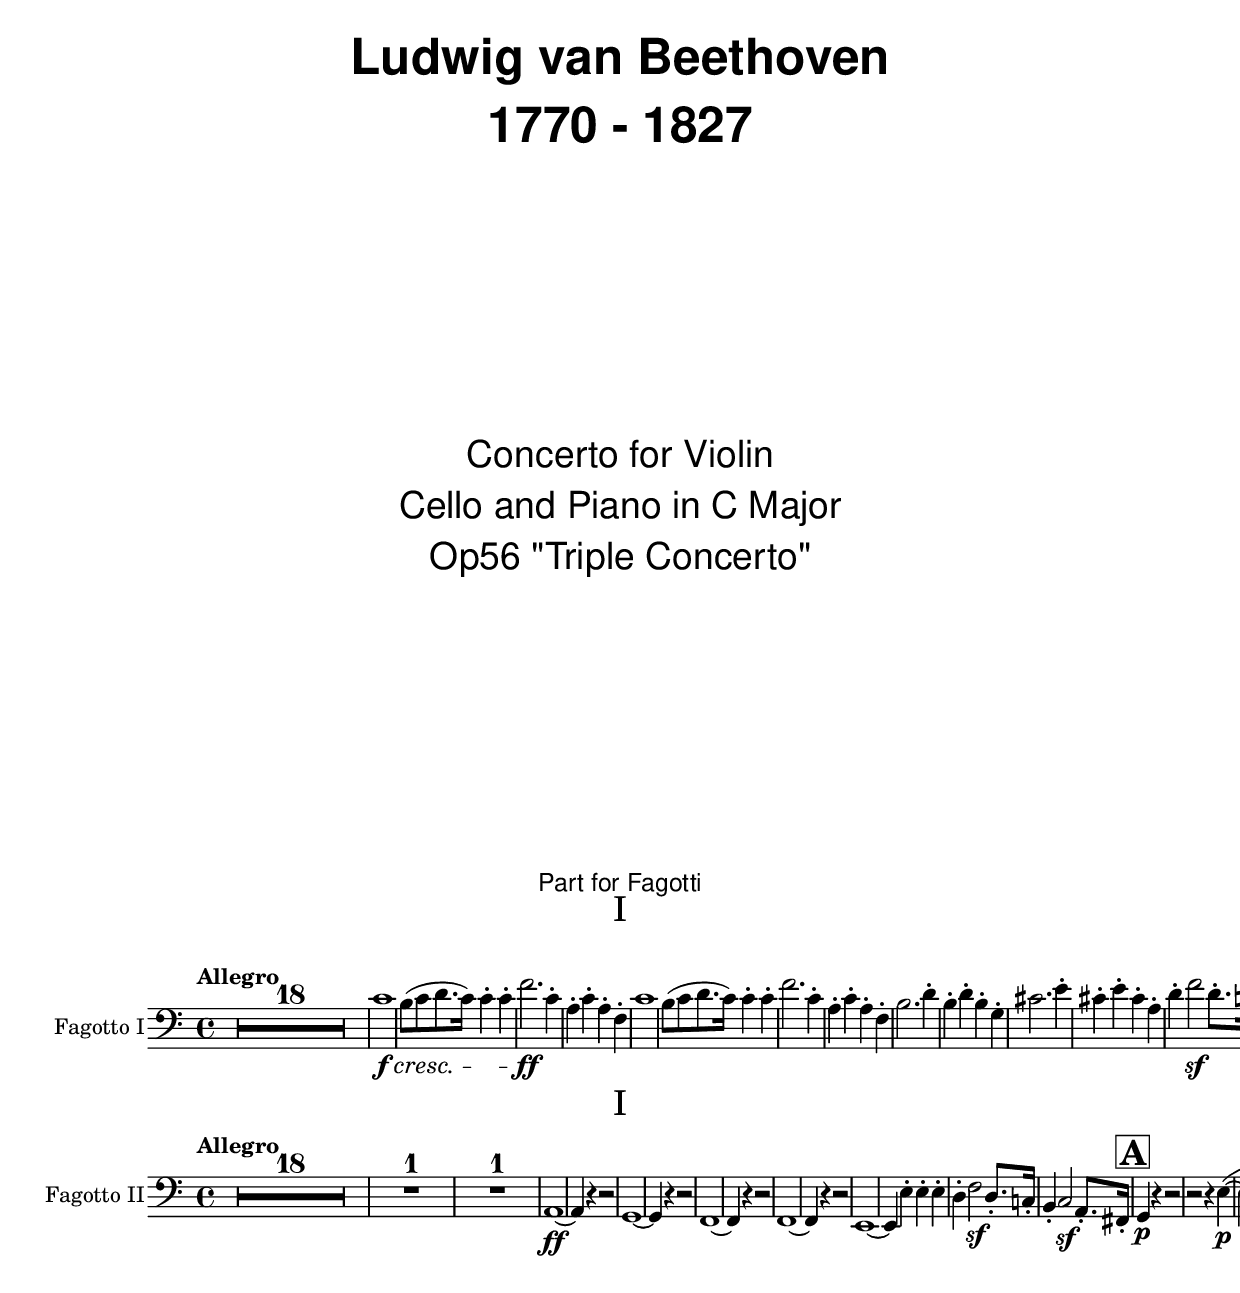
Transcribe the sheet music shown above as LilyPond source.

%###############################################################################
%#                                 H E A D E R                                 #
%###############################################################################
%
%  Composer           : Ludwig van Beethoven(1770 - 1827)
%  work               : Concerto for Violin Cello and Piano in C Major Op56
%                       "Triple Concerto"
%  Source             : Breitkopf und Härtel, n.d.[1862]. Plate B.70.
%  Type of score      : Score for Fagotti
%  Typesetter         : Sébastien MANEN
%  date of initiation : Monday 04 May 2020, 21:05
%
%###############################################################################
%#                          I N C L U D E   F I L E S                          #
%###############################################################################
\include "./00-Common/TripleConcerto_Header.ily"
\include "./00-Common/TripleConcerto_PaperParts.ily"
%  work        : Concerto for Violin Cello and Piano in C Major Op56 "Triple
%                Concerto"
%  typesetter  : Sébastien MANEN
%  date        : Monday 04 May 2020, 21:05
%###############################################################################
%#                 T I M E   A N D   T E M P O   S E C T I O N                 #
%###############################################################################
timeMvtI = {
	\time 4/4
	\tempo "Allegro"
}
timeMvtII = {
	\time 3/8
	\tempo "Largo"
}
timeMvtIII = {
	\time 3/4
	\tempo "Rondo alla Polacca."
}

%  work        : Concerto for Violin Cello and Piano in C Major Op56 "Triple
%                Concerto"
%  typesetter  : Sébastien MANEN
%  date        : Monday 04 May 2020, 21:05
generalOptions = {
	\version "2.20.0"
	\set Score.alternativeNumberingStyle = #'numbers
	\set Score.doubleRepeatType = #":|.|:"
	\set Score.markFormatter = #format-mark-box-alphabet
	\override Score.RehearsalMark #'font-size = #4
	\compressFullBarRests
}
partOptions = {
	\override Score.BarNumber #'font-size = #0.1
	\set Score.quotedCueEventTypes = #'(note-event rest-event tie-event
		beam-event tuplet-span-event dynamic-event articulation-event
		dynamic-event slur-event text-script-event trill-span-event
		phrasing-slur-event beam-forbid-event tremolo-event crescendo-event 
		decrescendo-event )
	\set Voice.restNumberThreshold = #0
}
#(set-global-staff-size 19)
\layout {
	#(layout-set-staff-size 19)
	\override TupletBracket #'bracket-visibility = ##f
	\override Hairpin.to-barline = ##f
}
layoutCueVoice = \with {
	fontSize = #-3
	\override Stem.length-fraction = #0.9
	\override TupletBracket #'bracket-visibility = ##f
	%\override Font.font-size = #+5
}

%  work        : Concerto for Violin Cello and Piano in C Major Op56 "Triple
%                Concerto"
%  typesetter  : Sébastien MANEN
%  date        : Monday 04 May 2020, 21:05
%###############################################################################
%#                    V O I C E   N A M E   :   F L A U T O                    #
%###############################################################################
nameFloteMvtI = {
	\set Staff.instrumentName = "Flote"
	\set Staff.shortInstrumentName = "Fl"
	\set Staff.midiInstrument = #"flute"
}
nameFloteMvtIII = {
	\set Staff.instrumentName = "Flote"
	\set Staff.shortInstrumentName = "Fl"
	\set Staff.midiInstrument = #"flute"
}
%###############################################################################
%#                      V O I C E   N A M E   :   O B O I                      #
%###############################################################################
nameOboeIMvtI = {
	\set Staff.instrumentName = "Oboe I"
	\set Staff.shortInstrumentName = "Ob I"
	\set Staff.midiInstrument = #"oboe"
}
nameOboeIMvtIII = {
	\set Staff.instrumentName = "Oboe I"
	\set Staff.shortInstrumentName = "Ob I"
	\set Staff.midiInstrument = #"oboe"
}
nameOboeIIMvtI = {
	\set Staff.instrumentName = "Oboe II"
	\set Staff.shortInstrumentName = "Ob II"
	\set Staff.midiInstrument = #"oboe"
}
nameOboeIIMvtIII = {
	\set Staff.instrumentName = "Oboe II"
	\set Staff.shortInstrumentName = "Ob II"
	\set Staff.midiInstrument = #"oboe"
}
%###############################################################################
%#                V O I C E   N A M E   :   C L A R I N E T T I                #
%###############################################################################
nameClarinetIMvtI = {
	\set Staff.instrumentName = \markup {
		\center-column {
			\lower #1 "Clarinetto I" "in C"
		}
	}
	\set Staff.shortInstrumentName = \markup {
		\center-column {
			\lower #1 "Cl I" "in C"
		}
	}
	\set Staff.midiInstrument = #"clarinet"
}
nameClarinetIMvtII = {
	\set Staff.instrumentName = \markup {
		\center-column {
			\lower #1 "Clarinetto I" "in B"
		}
	}
	\set Staff.shortInstrumentName = \markup {
		\center-column {
			\lower #1 "Cl I" "in B"
		}
	}
	\set Staff.midiInstrument = #"clarinet"
}
nameClarinetIMvtIII = {
	\set Staff.instrumentName = \markup {
		\center-column {
			\lower #1 "Clarinetto I" "in C"
		}
	}
	\set Staff.shortInstrumentName = \markup {
		\center-column {
			\lower #1 "Cl I" "in C"
		}
	}
	\set Staff.midiInstrument = #"clarinet"
}
nameClarinetIIMvtI = {
	\set Staff.instrumentName = \markup {
		\center-column {
			\lower #1 "Clarinetto II" "in C"
		}
	}
	\set Staff.shortInstrumentName = \markup {
		\center-column {
			\lower #1 "Cl II" "in C"
		}
	}
	\set Staff.midiInstrument = #"clarinet"
}
nameClarinetIIMvtII = {
	\set Staff.instrumentName = \markup {
		\center-column {
			\lower #1 "Clarinetto II" "in B"
		}
	}
	\set Staff.shortInstrumentName = \markup {
		\center-column {
			\lower #1 "Cl II" "in B"
		}
	}
	\set Staff.midiInstrument = #"clarinet"
}
nameClarinetIIMvtIII = {
	\set Staff.instrumentName = \markup {
		\center-column {
			\lower #1 "Clarinetto II" "in C"
		}
	}
	\set Staff.shortInstrumentName = \markup {
		\center-column {
			\lower #1 "Cl II" "in C"
		}
	}
	\set Staff.midiInstrument = #"clarinet"
}
%###############################################################################
%#                   V O I C E   N A M E   :   F A G O T T I                   #
%###############################################################################
nameFagottoIMvtI = {
	\set Staff.instrumentName = "Fagotto I"
	\set Staff.shortInstrumentName = "Fag I"
	\set Staff.midiInstrument = #"bassoon"
}
nameFagottoIMvtII = {
	\set Staff.instrumentName = "Fagotto I"
	\set Staff.shortInstrumentName = "Fag I"
	\set Staff.midiInstrument = #"bassoon"
}
nameFagottoIMvtIII = {
	\set Staff.instrumentName = "Fagotto I"
	\set Staff.shortInstrumentName = "Fag I"
	\set Staff.midiInstrument = #"bassoon"
}
nameFagottoIIMvtI = {
	\set Staff.instrumentName = "Fagotto II"
	\set Staff.shortInstrumentName = "Fag II"
	\set Staff.midiInstrument = #"bassoon"
}
nameFagottoIIMvtII = {
	\set Staff.instrumentName = "Fagotto II"
	\set Staff.shortInstrumentName = "Fag II"
	\set Staff.midiInstrument = #"bassoon"
}
nameFagottoIIMvtIII = {
	\set Staff.instrumentName = "Fagotto II"
	\set Staff.shortInstrumentName = "Fag II"
	\set Staff.midiInstrument = #"bassoon"
}
%###############################################################################
%#                     V O I C E   N A M E   :   C O R N I                     #
%###############################################################################
nameCornoIMvtI = {
	\set Staff.instrumentName = \markup {
		\center-column {
			\lower #1 "Corno I" "in C"
		}
	}
	\set Staff.shortInstrumentName = \markup {
		\center-column {
			\lower #1 "Cor I" "in C"
		}
	}
	\set Staff.midiInstrument = #"french horn"
}
nameCornoIMvtII = {
	\set Staff.instrumentName = \markup {
		\center-column {
			\lower #1 "Corno I" "in E"
		}
	}
	\set Staff.shortInstrumentName = \markup {
		\center-column {
			\lower #1 "Cor I" "in E"
		}
	}
	\set Staff.midiInstrument = #"french horn"
}
nameCornoIMvtIII = {
	\set Staff.instrumentName = \markup {
		\center-column {
			\lower #1 "Corno I" "in C"
		}
	}
	\set Staff.shortInstrumentName = \markup {
		\center-column {
			\lower #1 "Cor I" "in C"
		}
	}
	\set Staff.midiInstrument = #"french horn"
}
nameCornoIIMvtI = {
	\set Staff.instrumentName = \markup {
		\center-column {
			\lower #1 "Corno II" "in C"
		}
	}
	\set Staff.shortInstrumentName = \markup {
		\center-column {
			\lower #1 "Cor II" "in C"
		}
	}
	\set Staff.midiInstrument = #"french horn"
}
nameCornoIIMvtII = {
	\set Staff.instrumentName = \markup {
		\center-column {
			\lower #1 "Corno II" "in E"
		}
	}
	\set Staff.shortInstrumentName = \markup {
		\center-column {
			\lower #1 "Cor II" "in E"
		}
	}
	\set Staff.midiInstrument = #"french horn"
}
nameCornoIIMvtIII = {
	\set Staff.instrumentName = \markup {
		\center-column {
			\lower #1 "Corno II" "in C"
		}
	}
	\set Staff.shortInstrumentName = \markup {
		\center-column {
			\lower #1 "Cor II" "in C"
		}
	}
	\set Staff.midiInstrument = #"french horn"
}
%###############################################################################
%#                    V O I C E   N A M E   :   T R O M B E                    #
%###############################################################################
nameTrombeIMvtI = {
	\set Staff.instrumentName = \markup {
		\center-column {
			\lower #1 "Trombe I" "in C"
		}
	}
	\set Staff.shortInstrumentName = \markup {
		\center-column {
			\lower #1 "Trb I" "in C"
		}
	}
	\set Staff.midiInstrument = #"trumpet"
}
nameTrombeIMvtIII = {
	\set Staff.instrumentName = \markup {
		\center-column {
			\lower #1 "Trombe I" "in C"
		}
	}
	\set Staff.shortInstrumentName = \markup {
		\center-column {
			\lower #1 "Trb I" "in C"
		}
	}
	\set Staff.midiInstrument = #"trumpet"
}
nameTrombeIIMvtI = {
	\set Staff.instrumentName = \markup {
		\center-column {
			\lower #1 "Trombe II" "in C"
		}
	}
	\set Staff.shortInstrumentName = \markup {
		\center-column {
			\lower #1 "Trb II" "in C"
		}
	}
	\set Staff.midiInstrument = #"trumpet"
}
nameTrombeIIMvtIII = {
	\set Staff.instrumentName = \markup {
		\center-column {
			\lower #1 "Trombe II" "in C"
		}
	}
	\set Staff.shortInstrumentName = \markup {
		\center-column {
			\lower #1 "Trb II" "in C"
		}
	}
	\set Staff.midiInstrument = #"trumpet"
}
%###############################################################################
%#                   V O I C E   N A M E   :   T I M P A N I                   #
%###############################################################################
nameTimpaniMvtI = {
	\set Staff.instrumentName = \markup {
		\center-column {
			\lower #1 "Timpani" "in C G"
		}
	}
	\set Staff.shortInstrumentName = "Timp."
	\set Staff.midiInstrument = #"timpani"
}
nameTimpaniMvtIII = {
	\set Staff.instrumentName = \markup {
		\center-column {
			\lower #1 "Timpani" "in C G"
		}
	}
	\set Staff.shortInstrumentName = "Timp."
	\set Staff.midiInstrument = #"timpani"
}
%###############################################################################
%#                   V O I C E   N A M E   :   S O L O V L N                   #
%###############################################################################
nameSoloViolinMvtI = {
	\set Staff.instrumentName = "Solo Violin"
	\set Staff.shortInstrumentName = \markup {
		\center-column {
			\lower #1 "Solo-" "Vln"
		}
	}
	\set Staff.midiInstrument = #"violin"
}
nameSoloViolinMvtII = {
	\set Staff.instrumentName = "Solo Violin"
	\set Staff.shortInstrumentName = \markup {
		\center-column {
			\lower #1 "Solo-" "Vln"
		}
	}
	\set Staff.midiInstrument = #"violin"
}
nameSoloViolinMvtIII = {
	\set Staff.instrumentName = "Solo Violin"
	\set Staff.shortInstrumentName = \markup {
		\center-column {
			\lower #1 "Solo-" "Vln"
		}
	}
	\set Staff.midiInstrument = #"violin"
}
%###############################################################################
%#                   V O I C E   N A M E   :   S O L O V L C                   #
%###############################################################################
nameSoloCelloMvtI = {
	\set Staff.instrumentName = \markup {
		\center-column {
			\lower #1 "Solo" "Violoncello"
		}
	}
	\set Staff.shortInstrumentName = \markup {
		\center-column {
			\lower #1 "Solo-" "Vlc"
		}
	}
	\set Staff.midiInstrument = #"cello"
}
nameSoloCelloMvtII = {
	\set Staff.instrumentName = \markup {
		\center-column {
			\lower #1 "Solo" "Violoncello"
		}
	}
	\set Staff.shortInstrumentName = \markup {
		\center-column {
			\lower #1 "Solo-" "Vlc"
		}
	}
	\set Staff.midiInstrument = #"cello"
}
nameSoloCelloMvtIII = {
	\set Staff.instrumentName = \markup {
		\center-column {
			\lower #1 "Solo" "Violoncello"
		}
	}
	\set Staff.shortInstrumentName = \markup {
		\center-column {
			\lower #1 "Solo-" "Vlc"
		}
	}
	\set Staff.midiInstrument = #"cello"
}
%###############################################################################
%#                     V O I C E   N A M E   :   P I A N O                     #
%###############################################################################
namePianoUpMvtI = {
	\set Staff.instrumentName = ""
	\set Staff.shortInstrumentName = ""
	\set Staff.midiInstrument = #"piano"
}
namePianoUpMvtII = {
	\set Staff.instrumentName = ""
	\set Staff.shortInstrumentName = ""
	\set Staff.midiInstrument = #"piano"
}
namePianoUpMvtIII = {
	\set Staff.instrumentName = ""
	\set Staff.shortInstrumentName = ""
	\set Staff.midiInstrument = #"piano"
}
namePianoDownMvtI = {
	\set Staff.instrumentName = ""
	\set Staff.shortInstrumentName = ""
	\set Staff.midiInstrument = #"piano"
}
namePianoDownMvtII = {
	\set Staff.instrumentName = ""
	\set Staff.shortInstrumentName = ""
	\set Staff.midiInstrument = #"piano"
}
namePianoDownMvtIII = {
	\set Staff.instrumentName = ""
	\set Staff.shortInstrumentName = ""
	\set Staff.midiInstrument = #"piano"
}
%###############################################################################
%#                   V O I C E   N A M E   :   V I O L I N I                   #
%###############################################################################
nameViolinIMvtI = {
	\set Staff.instrumentName = "Violino I"
	\set Staff.shortInstrumentName = "Vln I"
	\set Staff.midiInstrument = #"violin"
}
nameViolinIMvtII = {
	\set Staff.instrumentName = "Violino I"
	\set Staff.shortInstrumentName = "Vln I"
	\set Staff.midiInstrument = #"violin"
}
nameViolinIMvtIII = {
	\set Staff.instrumentName = "Violino I"
	\set Staff.shortInstrumentName = "Vln I"
	\set Staff.midiInstrument = #"violin"
}
%###############################################################################
%#                  V O I C E   N A M E   :   V I O L I N I I                  #
%###############################################################################
nameViolinIIMvtI = {
	\set Staff.instrumentName = "Violino II"
	\set Staff.shortInstrumentName = "Vln II"
	\set Staff.midiInstrument = #"violin"
}
nameViolinIIMvtII = {
	\set Staff.instrumentName = "Violino II"
	\set Staff.shortInstrumentName = "Vln II"
	\set Staff.midiInstrument = #"violin"
}
nameViolinIIMvtIII = {
	\set Staff.instrumentName = "Violino II"
	\set Staff.shortInstrumentName = "Vln II"
	\set Staff.midiInstrument = #"violin"
}
%###############################################################################
%#                  V O I C E   N A M E   :   B R A T S C H E                  #
%###############################################################################
nameViolaMvtI = {
	\set Staff.instrumentName = "Viola"
	\set Staff.shortInstrumentName = "Vla"
	\set Staff.midiInstrument = #"viola"
}
nameViolaMvtII = {
	\set Staff.instrumentName = "Viola"
	\set Staff.shortInstrumentName = "Vla"
	\set Staff.midiInstrument = #"viola"
}
nameViolaMvtIII = {
	\set Staff.instrumentName = "Viola"
	\set Staff.shortInstrumentName = "Vla"
	\set Staff.midiInstrument = #"viola"
}
%###############################################################################
%#                     V O I C E   N A M E   :   B A S S I                     #
%###############################################################################
nameVioloncellMvtI = {
	\set Staff.instrumentName = "Cello"
	\set Staff.shortInstrumentName = "Vcl"
	\set Staff.midiInstrument = #"cello"
}
nameVioloncellMvtII = {
	\set Staff.instrumentName = "Cello"
	\set Staff.shortInstrumentName = "Vcl"
	\set Staff.midiInstrument = #"cello"
}
nameVioloncellMvtIII = {
	\set Staff.instrumentName = "Cello"
	\set Staff.shortInstrumentName = "Vcl"
	\set Staff.midiInstrument = #"cello"
}
nameBassoMvtI = {
	\set Staff.instrumentName = "Basso"
	\set Staff.shortInstrumentName = "Kb"
	\set Staff.midiInstrument = #"contrabass"
}
nameBassoMvtII = {
	\set Staff.instrumentName = "Basso"
	\set Staff.shortInstrumentName = "Kb"
	\set Staff.midiInstrument = #"contrabass"
}
nameBassoMvtIII = {
	\set Staff.instrumentName = "Basso"
	\set Staff.shortInstrumentName = "Kb"
	\set Staff.midiInstrument = #"contrabass"
}

%  work        : Concerto for Violin Cello and Piano in C Major Op56 "Triple
%                Concerto"
%  typesetter  : Sébastien MANEN
%  date        : Monday 04 May 2020, 21:05
%###############################################################################
%#                      S H O R T C U T S   S E C T I O N                      #
%###############################################################################

piuallegro=^\markup {Più Allegro}
crescmarkup=^\markup {\italic cresc.}
semprep = \markup { \italic sempre \dynamic p}
semprepp = \markup { \italic sempre \dynamic pp}
pcresc = \markup { \dynamic p \italic cresc.}
dimmarkup=^\markup {\italic dim.}
fcresc = \markup { \dynamic f \italic cresc.}
dolce=^\markup {\italic {dolce}}
sempreppD = #(make-dynamic-script (markup #:normal-text #:italic "sempre" #:dynamic "pp"))
semprestaccato=^\markup {\italic {sempre staccato}}
cantabile=^\markup {\italic cantabile}
pdim = \markup { \dynamic p \italic dim.}
fmarcato = \markup { \dynamic f \italic marcato}
sharp =^\markup {\tiny \sharp} 
espressivo=^\markup {\italic {espressivo}}
plegato=^\markup {\dynamic p \italic {legato}}
piuf=^\markup {\italic {più} \dynamic f}
decresc=^\markup {\italic decresc.}
dimin=^\markup {\italic dimin.}
legato=^\markup {\italic legato}
flat=^\markup { \tiny \flat}
pdolce = \markup { \dynamic p \italic dolce}
sempreff = \markup {\italic sempre \dynamic ff }


crescText = #(define-music-function
	(cresctext)
	(markup?)
	#{
		\once \set crescendoText = \markup {\italic { #cresctext } }
		\once \set crescendoSpanner = #'text
	#}
)
dimText = #(define-music-function
	(cresctext)
	(markup?)
	#{
		\once \set decrescendoText = \markup {\italic { #cresctext } }
		\once \set decrescendoSpanner = #'text
	#}
)

%arco=^\markup {\italic arco}
%benmarc=^\markup {\italic {ben marc.}}
%benmarccresc = ^\markup {\italic {ben marc. cresc.}}
%crescmolto=^\markup {\italic {cresc. molto}}
%div=^\markup {div.}
%espress=^\markup {\italic {espress.}}
%espr=^\markup {\italic {espr.}}
%express=^\markup {\italic {express.}}
%ffsempre = \markup {\dynamic ff \italic sempre}
%flat=^\markup { \tiny \flat}
%gp = ^\markup {G.P.}
%intempo=^\markup {\italic {in tempo}}
%legg=^\markup {\italic legg.}
%marc = ^\markup {\italic marc.}
%marcecrescmolto=^\markup {\italic {marc. e cresc. molto}}
%moltocrescmark=^\markup {\italic {molto cresc.}}
%moltoleggieroedolce=^\markup { \italic {molto leggiero e dolce}}
%pizz=^\markup {\italic pizz.}
%pocorit=^\markup {\italic {poco rit.}}
%solo=^\markup {Solo}
%tutti=^\markup {Tutti}
%one=^\markup {\tiny \number 1}
%two=^\markup {\tiny \number 2}
%three=^\markup {\tiny \number 3}
%four=^\markup {\tiny \number 4}
%five=^\markup {\tiny \number 5}
%six=^\markup {\tiny \number 6}
%seven=^\markup {\tiny \number 7}
%eight=^\markup {\tiny \number 8}
%nine=^\markup {\tiny \number 9}
%ten=^\markup {\tiny \number 10}
%eleven=^\markup {\tiny \number 11}
%atempo=^\markup {\italic {a tempo}}


%esprM = ^\markup {\musicglyph #"scripts.espr"}
%pespr = ^\markup {\dynamic p \musicglyph #"scripts.espr"}
%ppespr = ^\markup {\dynamic pp \musicglyph #"scripts.espr"}


%fdim = \markup {\dynamic f \italic dim.}
%fespress = \markup {\dynamic f \italic espress.}
%moltop = ^\markup {\italic molto \dynamic p}
%pdolcesempre = \markup { \dynamic p \italic {dolce sempre}}
%pf = \markup { \concat { \dynamic p \dynamic f } }
%pocof = \markup { \italic poco \dynamic f}
%pocofmadolce = \markup { \italic poco \dynamic f \italic {ma dolce}}
%ppdim = \markup { \dynamic pp \italic dim.}
%psempre = \markup {\dynamic p \italic sempre }
%fbenmarc = \markup { \dynamic f \italic {ben marc.}}
%fespr = \markup { \dynamic f \italic espr.}
%ffmarc = \markup { \dynamic ff \italic {marc.}}
%fmarc = \markup { \dynamic f \italic marc.}
%fsemprepiu = \markup { \dynamic f \italic {sempre più}}
%mfcresc = \markup { \dynamic mf \italic cresc.}
%mfdim = \markup {\dynamic mf \italic dim.}
%pcresc = \markup { \dynamic p \italic cresc.}
%pcrescmolto = \markup { \dynamic p \italic {cresc. molto}}
%pdim = \markup { \dynamic p \italic dim.}
%pdolce = \markup { \dynamic p \italic dolce}
%piuf=^\markup {\italic {più} \dynamic f}
%piup=^\markup {\italic {più} \dynamic p}
%plegg = \markup { \dynamic p \italic legg.}
%pmamarc = \markup { \dynamic p \italic {ma marc.}}
%pmarc = \markup { \dynamic p \italic marc.}
%pmarccresc = \markup { \dynamic p \italic { marc. cresc.}}
%sempref = \markup { \italic sempre \dynamic f}
%ppdolce = \markup { \dynamic pp \italic dolce }
%unis=^\markup {unis.}
%ppsempre = \markup { \dynamic pp \italic {sempre}}

%crescD = #(make-dynamic-script (markup #:normal-text #:italic "cresc."))
%dimD = #(make-dynamic-script (markup #:normal-text #:italic "dim."))
%fbenmarcD = #(make-dynamic-script (markup #:dynamic "f" #:normal-text #:italic "ben marc."))
%fesprD = #(make-dynamic-script (markup #:dynamic "f" #:normal-text #:italic "espr."))
%ffmarcD = #(make-dynamic-script (markup #:dynamic "ff" #:normal-text #:italic "marc."))
%fmarcD = #(make-dynamic-script (markup #:dynamic "f" #:normal-text #:italic "marc."))
%fdimD = #(make-dynamic-script (markup #:dynamic "f" #:normal-text #:italic "dim."))
%fsemprepiuD = #(make-dynamic-script (markup #:dynamic "f" #:normal-text #:italic "sempre più"))
%mfcrescD = #(make-dynamic-script (markup #:dynamic "mf" #:normal-text #:italic "cresc."))
%mfdimD = #(make-dynamic-script (markup #:dynamic "mf" #:normal-text #:italic "dim."))
%pcrescD = #(make-dynamic-script (markup #:dynamic "p" #:normal-text #:italic "cresc."))
%pcrescmoltoD = #(make-dynamic-script (markup #:dynamic "p" #:normal-text #:italic "cresc. molto"))
%pdimD = #(make-dynamic-script (markup #:dynamic "p" #:normal-text #:italic "dim."))
%ppdimD = #(make-dynamic-script (markup #:dynamic "pp" #:normal-text #:italic "dim."))
%pdolceD = #(make-dynamic-script (markup #:dynamic "p" #:normal-text #:italic "dolce"))
%piufD = #(make-dynamic-script (markup #:normal-text #:italic "più" #:dynamic "f"))
%piupD = #(make-dynamic-script (markup #:normal-text #:italic "più" #:dynamic "p"))
%pleggD = #(make-dynamic-script (markup #:dynamic "p" #:normal-text #:italic "legg."))
%pmamarcD = #(make-dynamic-script (markup #:dynamic "p" #:normal-text #:italic "ma marc."))
%pmarcD = #(make-dynamic-script (markup #:dynamic "p" #:normal-text #:italic "marc."))
%semprefD = #(make-dynamic-script (markup #:normal-text #:italic "sempre" #:dynamic "f"))
%pocofD = #(make-dynamic-script (markup #:normal-text #:italic "poco" #:dynamic "f"))
%ppsempreD = #(make-dynamic-script (markup #:dynamic "pp" #:normal-text #:italic "sempre"))

%fpp = #(make-dynamic-script "fpp")
%rf = #(make-dynamic-script "rf")
%pfD = #(make-dynamic-script "pf")


%  work        : Concerto for Violin Cello and Piano in C Major Op56 "Triple
%                Concerto"
%  typesetter  : Sébastien MANEN
%  date        : Monday 04 May 2020, 21:05
%###############################################################################
%#                      P A R T   S C O R E   F O R M A T                      #
%###############################################################################
formatFagottoIMvtI = {
	\override Score.NonMusicalPaperColumn.line-break-permission = ##f
	\override Score.NonMusicalPaperColumn.page-break-permission = ##f
}
formatFagottoIMvtII = {
	\override Score.NonMusicalPaperColumn.line-break-permission = ##f
	\override Score.NonMusicalPaperColumn.page-break-permission = ##f
}
formatFagottoIMvtIII = {
	\override Score.NonMusicalPaperColumn.line-break-permission = ##f
	\override Score.NonMusicalPaperColumn.page-break-permission = ##f
}
formatFagottoIIMvtI = {
	\override Score.NonMusicalPaperColumn.line-break-permission = ##f
	\override Score.NonMusicalPaperColumn.page-break-permission = ##f
}
formatFagottoIIMvtII = {
	\override Score.NonMusicalPaperColumn.line-break-permission = ##f
	\override Score.NonMusicalPaperColumn.page-break-permission = ##f
}
formatFagottoIIMvtIII = {
	\override Score.NonMusicalPaperColumn.line-break-permission = ##f
	\override Score.NonMusicalPaperColumn.page-break-permission = ##f
}

%  work        : Concerto for Violin Cello and Piano in C Major Op56 "Triple
%                Concerto"
%  typesetter  : Sébastien MANEN
%  date        : Monday 04 May 2020, 21:05
%###############################################################################
%#                   C U E   V O I C E   F O R   F L A U T O                   #
%###############################################################################
cueVoiceFloteMvtI = \relative c {
	
}
cueVoiceFloteMvtIII = \relative c {
	
}
%###############################################################################
%#                     C U E   V O I C E   F O R   O B O I                     #
%###############################################################################
cueVoiceOboeIMvtI = \relative c {
	
}
cueVoiceOboeIMvtIII = \relative c {
	
}
cueVoiceOboeIIMvtI = \relative c {
	
}
cueVoiceOboeIIMvtIII = \relative c {
	
}
%###############################################################################
%#               C U E   V O I C E   F O R   C L A R I N E T T I               #
%###############################################################################
cueVoiceClarinetIMvtI = \relative c {
	
}
cueVoiceClarinetIMvtII = \relative c {
	
}
cueVoiceClarinetIMvtIII = \relative c {
	
}
cueVoiceClarinetIIMvtI = \relative c {
	
}
cueVoiceClarinetIIMvtII = \relative c {
	
}
cueVoiceClarinetIIMvtIII = \relative c {
	
}
%###############################################################################
%#                  C U E   V O I C E   F O R   F A G O T T I                  #
%###############################################################################
cueVoiceFagottoIMvtI = \relative c {
	
}
cueVoiceFagottoIMvtII = \relative c {
	
}
cueVoiceFagottoIMvtIII = \relative c {
	
}
cueVoiceFagottoIIMvtI = \relative c {
	
}
cueVoiceFagottoIIMvtII = \relative c {
	
}
cueVoiceFagottoIIMvtIII = \relative c {
	
}
%###############################################################################
%#                    C U E   V O I C E   F O R   C O R N I                    #
%###############################################################################
cueVoiceCornoIMvtI = \relative c {
	
}
cueVoiceCornoIMvtII = \relative c {
	
}
cueVoiceCornoIMvtIII = \relative c {
	
}
cueVoiceCornoIIMvtI = \relative c {
	
}
cueVoiceCornoIIMvtII = \relative c {
	
}
cueVoiceCornoIIMvtIII = \relative c {
	
}
%###############################################################################
%#                   C U E   V O I C E   F O R   T R O M B E                   #
%###############################################################################
cueVoiceTrombeIMvtI = \relative c {
	
}
cueVoiceTrombeIMvtIII = \relative c {
	
}
cueVoiceTrombeIIMvtI = \relative c {
	
}
cueVoiceTrombeIIMvtIII = \relative c {
	
}
%###############################################################################
%#                  C U E   V O I C E   F O R   T I M P A N I                  #
%###############################################################################
cueVoiceTimpaniMvtI = \relative c {
	
}
cueVoiceTimpaniMvtIII = \relative c {
	
}
%###############################################################################
%#                  C U E   V O I C E   F O R   S O L O V L N                  #
%###############################################################################
cueVoiceSoloViolinMvtI = \relative c {
	
}
cueVoiceSoloViolinMvtII = \relative c {
	
}
cueVoiceSoloViolinMvtIII = \relative c {
	
}
%###############################################################################
%#                  C U E   V O I C E   F O R   S O L O V L C                  #
%###############################################################################
cueVoiceSoloCelloMvtI = \relative c {
	
}
cueVoiceSoloCelloMvtII = \relative c {
	
}
cueVoiceSoloCelloMvtIII = \relative c {
	
}
%###############################################################################
%#                    C U E   V O I C E   F O R   P I A N O                    #
%###############################################################################
cueVoicePianoUpMvtI = \relative c {
	
}
cueVoicePianoUpMvtII = \relative c {
	
}
cueVoicePianoUpMvtIII = \relative c {
	
}
cueVoicePianoDownMvtI = \relative c {
	
}
cueVoicePianoDownMvtII = \relative c {
	
}
cueVoicePianoDownMvtIII = \relative c {
	
}
%###############################################################################
%#                  C U E   V O I C E   F O R   V I O L I N I                  #
%###############################################################################
cueVoiceViolinIMvtI = \relative c {
	
}
cueVoiceViolinIMvtII = \relative c {
	
}
cueVoiceViolinIMvtIII = \relative c {
	
}
%###############################################################################
%#                 C U E   V O I C E   F O R   V I O L I N I I                 #
%###############################################################################
cueVoiceViolinIIMvtI = \relative c {
	
}
cueVoiceViolinIIMvtII = \relative c {
	
}
cueVoiceViolinIIMvtIII = \relative c {
	
}
%###############################################################################
%#                 C U E   V O I C E   F O R   B R A T S C H E                 #
%###############################################################################
cueVoiceViolaMvtI = \relative c {
	
}
cueVoiceViolaMvtII = \relative c {
	
}
cueVoiceViolaMvtIII = \relative c {
	
}
%###############################################################################
%#                    C U E   V O I C E   F O R   B A S S I                    #
%###############################################################################
cueVoiceVioloncellMvtI = \relative c {
	
}
cueVoiceVioloncellMvtII = \relative c {
	
}
cueVoiceVioloncellMvtIII = \relative c {
	
}
cueVoiceBassoMvtI = \relative c {
	
}
cueVoiceBassoMvtII = \relative c {
	
}
cueVoiceBassoMvtIII = \relative c {
	
}

%  work        : Concerto for Violin Cello and Piano in C Major Op56 "Triple
%                Concerto"
%  typesetter  : Sébastien MANEN
%  date        : Monday 04 May 2020, 21:05
%###############################################################################
%#                          M U S I C   S E C T I O N                          #
%###############################################################################
musicFagottoIMvtI = \relative c' {
	\clef bass
	\key c \major
%	\transposition a
% Bars 1 to 5
	R1*18
% Bars 6 to 10
	
% Bars 11 to 15
	
% Bars 16 to 20
	
	
	
	c1\f\cresc
	b8([ c d8. c16]) c4-. c-.
% Bars 21 to 25
	f2.\ff c4-.
	a-. c-. a-. f-.
	c'1
	b8([ c d8. c16]) c4-. c-.
	f2. c4-.
% Bars 26 to 30
	a-. c-. a-. f-.
	b2. d4-.
	b-. d-. b-. g-.
	cis2. e4-.
	cis-. e-. cis-. a-.
% Bars 31 to 35
	d-. f2\sf d8.-. c!16-.
	b4-. c2\sf a8.-. fis16-. \mark \default
	g4\p r r2
	r2 r4 gis(\p
	a b c d)
% Bars 36 to 40
	e1_\crescmarkup~
	e2.\p e4~
	e2. c4(
	b d c a)
	g r r2
% Bars 41 to 45
	R1
	r2 r4 \clef tenor cis(\p
	d e f g)
	a1_\dimmarkup(
	aes)(\pp
% Bars 46 to 50
	aes)_\crescmarkup(
	aes4)\p( ees) ees-.( ees-.)
	ees2.(^\crescmarkup des4)
	c1\sf\>(~
	c2\pp d!
% Bars 51 to 55
	c1
	b4) r r2
	R1*3
	
	
% Bars 56 to 60
	\clef bass g1(_\pcresc
	f)
	e2( ees)
	ees'\ff ees
	ees4 ees ees ees
% Bars 61 to 65
	d d-. d2~
	d4 d-. d2~
	d8.[-. d16-. d8.-. d16]-. d2~
	d8.[-. d16-. d8.-. d16]-. d2~
	d8. d16-. d4~ d8. d16-. d4~
% Bars 66 to 70
	d8. d16-. d4~ d8. d16-. d4~
	d8 d4 d d d8~
	d d4 d d d8
	d2(\fp e
	a,2. d4
% Bars 71 to 75
	g,) r r2
	R1
	g1~\ff
	g \mark \default
	e4 r r2
% Bars 76 to 80
	R1*21
% Bars 81 to 85
	
% Bars 86 to 90
	
% Bars 91 to 95
	
% Bars 96 to 100
	\mark \default
	R1*10
% Bars 101 to 105
	
% Bars 106 to 110
	
	r4 e'8\p r r2
	r4 f8 r r2
	R1*5
% Bars 111 to 115
	
	
	
	c2.(\ff e4)
	g2.( f4)
% Bars 116 to 120
	d-. d-. \acciaccatura e8 d8.([ c16 d8. e16])
	c2~ c8 g-. e-. g-. \mark \default
	c,\p r r4 r2
	R1*6
% Bars 121 to 125
	
	
	
	
	c'1\pp~
% Bars 126 to 130
	c~
	c
	g~
	g4 r r2
	R1*2
% Bars 131 to 135
	
	c,4(\f a g f)
	e r r2
	R1*15
% Bars 136 to 140
	
% Bars 141 to 145
	
% Bars 146 to 150
	
	
	\mark \default
	e'2\ff b'4-. gis-.
	e-. e-. b-. gis-.
% Bars 151 to 155
	e-. r r2
	R1*13
% Bars 156 to 160
	
% Bars 161 to 165
	
	
	
	
	r8. e''16\f[ d8.-. b16-.] a2\sf(~
% Bars 166 to 170
	a8.[ cis16 a8. cis16]) a8 r r4
	r d(\pp cis8) r r4
	R1*26
% Bars 171 to 175
	
% Bars 176 to 180
	
% Bars 181 to 185
	
% Bars 186 to 190
	
% Bars 191 to 195
	
	
	\mark \default
	R1*5
% Bars 196 to 200
	
	
	
	r8. a16[-.\p a8.-. a16]-. a4 r
	r4 r8. a16-. a4-. r8. a16-.
% Bars 201 to 205
	a4-. r r2
	R1*23
% Bars 206 to 210
	
% Bars 211 to 215
	
% Bars 216 to 220
	
% Bars 221 to 225
	
	
	
	\mark \default
	a2.\ff a4(
% Bars 226 to 230
	c2. bes4)
	g4-. g-. \acciaccatura a8 g8.[( f16 g8. a16)]
	f2~ f8 a-. f-. a-.
	a4 r r8. a16-.[ a8.-. a16]-. 
	c4 r r8. c16[-. c8.-. c16]-. 
% Bars 231 to 235
	c1~
	c4 c c c
	b8. e16 e4 r8. e16 e4
	r8. f16 f4 r8. e16 e4
	r2 r4 d-.
% Bars 236 to 240
	c-. r r b-.
	c-. r r8. d16[-. d8.-. d16]-. 
	c4 r r8. b16[-. b8.-. b16]-. 
	c4-. b-. c-. d-.
	c-. d-. c-. e-.
% Bars 241 to 245
	e2(\> f\p
	b,2. e4
	a,) r r2
	R1*24
% Bars 246 to 250
	
% Bars 251 to 255
	
% Bars 256 to 260
	
% Bars 261 to 265
	
% Bars 266 to 270
	
	
	a1\pp~
	a~
	a~
% Bars 271 to 275
	a~
	a~
	a4 r r2
	R1*3
	
% Bars 276 to 280
	\mark \default
	R1
	r2 a8\p[( bes d8. bes16)]
	R1
	r2 b!8^\semprepp[( c ees8. c16])
% Bars 281 to 285
	R1
	r2 a8[( bes des8. bes16])
	R1
	r2 b!8[(\p c d!8. c16)]
	R1
% Bars 286 to 290
	r2 ais8[(^\semprep b d8. b16)]
	R1
	r2 ais8[( b d8. b16])
	R1
	r2 cis8[( d e8. d16])
% Bars 291 to 295
	R1
	r2 b8[( c e8. c16])
	R1
	r2 cis8([ d f8. d16])
	R1
% Bars 296 to 300
	r2 b8([ c! ees8. c16])
	R1
	r2 b8[( c d8. c16])
	R1*25
% Bars 301 to 305
	
% Bars 306 to 310
	
% Bars 311 to 315
	
% Bars 316 to 320
	
% Bars 321 to 325
	
	
	
	g'1^\crescmarkup \mark \default
	c,2(\ff b8[ c e8. d16])
% Bars 326 to 330
	d4 r r2
	d,2( cis8[ d f8. e16])
	e4 c'!2 bes4
	a r r8. f16[( a8. f16])
	d4-. f-. d-. c-.
% Bars 331 to 335
	b2( c)
	\afterGrace a1\startTrillSpan {g16[ a]\stopTrillSpan}
	g4 r g r
	g r r2
	R1*8
% Bars 336 to 340
	
% Bars 341 to 345
	
	
	c'1\cresc
	b8[( c d8. c16)] c4-. c-.
	c2\f~ c8  r c\p r
% Bars 346 to 350
	a r c r a r f r
	c'2\ff~ c8 r c4\p(
	b8[ c d8. c16]) c4-. c-.
	c2\ff~ c8 r c\p r
	a r c r a r f r
% Bars 351 to 355
	b2\f~ b8 r d\p r
	b r d r b r g r \mark #11
	cis2~ cis8 r e\p r
	cis r e r cis r a r
	d r f r d r a r
% Bars 356 to 360
	d r f r d r bes r
	a-\crescmarkup r c r a r f r
	c'2\f\>( e4 g)
	f\p r r2
	R1*3
% Bars 361 to 365
	
	
	f1\pp~
	f~
	f
% Bars 366 to 370
	c~
	c4 r r2
	R1*2
	
	a4\f-. a2( bes8. g16)
% Bars 371 to 375
	c4 r r2
	R1*14
% Bars 376 to 380
	
% Bars 381 to 385
	
	
	
	
	\mark \default
% Bars 386 to 390
	g2\ff d'4-. b-.
	g-. g-. d-. b-.
	g-. r r2
	R1*13
% Bars 391 to 395
	
% Bars 396 to 400
	
% Bars 401 to 405
	
	r8. g'16[\f-. a8.-. b16]-. c2~
	c4 c~ c8 r r4
	r f(\pp e8) r r4
	R1*22
% Bars 406 to 410
	
% Bars 411 to 415
	
% Bars 416 to 420
	
% Bars 421 to 425
	
% Bars 426 to 430
	
	r2 r8. b16[\pp-. b8.-. b16]-. 
	c4 r r8. g16[-. g8.-. g16]-. 
	a4 r r2
	R1 \mark \default
% Bars 431 to 435
	R1*31
% Bars 436 to 440
	
% Bars 441 to 445
	
% Bars 446 to 450
	
% Bars 451 to 455
	
% Bars 456 to 460
	
% Bars 461 to 465
	\mark \default
	ees'1\ff
	ees
	ees
	ees
% Bars 466 to 470
	ees4 r r8. c16[-. c8.-. c16]-. 
	c4 r r8. ees16[-. ees8.-. ees16]-. 
	ees4.. ees16 ees4.. ees16
	ees8.[-. ees16-. ees8.-. ees16]-. ees8.[-. ees16-. ees8.-. ees16]-. 
	d4 r r2
% Bars 471 to 475
	R1
	g,1\pp
	f(
	e4) r r2
	R1*13
% Bars 476 to 480
	
% Bars 481 to 485
	
% Bars 486 to 490
	
	
	r2 r8. c'16[\pp-. c8.-. c16]-. 
	f,8 r r4 r8. f16[-. f8.-. f16]-. 
	g8 r r4 r2
% Bars 491 to 495
	R1 \mark \default
	R1
	r8. f16[-.\mf f8.-. f16]-. f8 r r4
	R1*20
% Bars 496 to 500
	
% Bars 501 to 505
	
% Bars 506 to 510
	
% Bars 511 to 515
	
	
	
	\tempo "Più allegro." R1*2
	
% Bars 516 to 520
	r2 r8. d16\f[-. f8.-. e16]-. 
	d8.[-. c16-. b8.-. a16]-. b8.[-. g16-. c8.-. e,16]-. 
	f4\ff r r2 \mark \default
	g'4\ff r r2
	c,4 r r b'8 r
% Bars 521 to 525
	c r b r c r b r
	c4 r r b8 r
	c r b r c r b r
	c4 r r b8 r
	c r b r c r d r
% Bars 526 to 530
	e r d r e r d r
	e r d r e r d r
	e4 r d r
	e r d r
	e r8. c16 c4 r8. c,16
% Bar 531
	c4 r r2 \bar "|."
}

%  work        : Concerto for Violin Cello and Piano in C Major Op56 "Triple
%                Concerto"
%  typesetter  : Sébastien MANEN
%  date        : Monday 04 May 2020, 21:05
%###############################################################################
%#                          M U S I C   S E C T I O N                          #
%###############################################################################
musicFagottoIIMvtI = \relative c {
	\clef bass
	\key c \major
%	\transposition a
% Bars 1 to 5
	R1*18
% Bars 6 to 10
	
% Bars 11 to 15
	
% Bars 16 to 20
	
	
	
	R1
	R1
% Bars 21 to 25
	a1\ff~
	a4 r r2
	g1~
	g4 r r2
	f1~
% Bars 26 to 30
	f4 r r2
	f1~
	f4 r r2
	e1~
	e4 e'-. e-. e-.
% Bars 31 to 35
	d-. f2\sf d8.-. c!16-.
	b4-. c2\sf a8.-. fis16-. \mark \default
	g4\p r r2
	r2 r4 e'(~\p
	e gis a b)
% Bars 36 to 40
	c1_\crescmarkup~
	c2.\p 4~
	c2. a4(
	g! b a fis)
	g r r2
% Bars 41 to 45
	R1
	r2 r4 \clef tenor e(\p
	f cis' d e)
	f1_\dimmarkup~
	f~\pp
% Bars 46 to 50
	f_\crescmarkup(
	ees4)\p r r2
	R1
	R1
	R1
% Bars 51 to 55
	r2 a,\pp
	d,4 r r2
	R1
	\clef bass g1(
	f)
% Bars 56 to 60
	e1(_\pcresc
	d
	c)
	c'2\ff c
	c4 c c c
% Bars 61 to 65
	b r r g
	d4 r r d
	g, r r8. g'16[-. g8.-. g16]-. 
	d4-. r r8. d16[-. d8.-. d16]-. 
	g,4-. r8. g16-. d'4-. r8. d16-.
% Bars 66 to 70
	g4-. r8. g16-. d4-. r8. d16-.
	g,8-. d''4 d d d8~
	d d4 d d d8
	d4\fp r r2
	R1
% Bars 71 to 75
	R1
	R1
	R1
	e,1\ff \mark \default
	c4 r r2
% Bars 76 to 80
	R1*21
% Bars 81 to 85
	
% Bars 86 to 90
	
% Bars 91 to 95
	
% Bars 96 to 100
	\mark \default
	R1*10
% Bars 101 to 105
	
% Bars 106 to 110
	
	r4 c'8\p r r2
	r4 f,8 r r2
	R1*5
% Bars 111 to 115
	
	
	
	c8\ff g c g c g c g
	d' g, d' g, d' g, d' g,
% Bars 116 to 120
	b g b g b g b g 
	c g c g c g c g \mark \default
	c\p r r4 r2 
	R1*6
% Bars 121 to 125
	
	
	
	
	R1
% Bars 126 to 130
	R
	R
	R
	R
	R1*2
% Bars 131 to 135
	
	c4(\f a g f)
	e r r2
	R1*15
% Bars 136 to 140
	
% Bars 141 to 145
	
% Bars 146 to 150
	
	
	\mark \default
	e'2\ff b'4-. gis-.
	e-. e-. b-. gis-.
% Bars 151 to 155
	e-. r r2
	R1*13
% Bars 156 to 160
	
% Bars 161 to 165
	
	
	
	
	r8. cis''16\f[ b8.-. d,16-.] cis2\sf(~
% Bars 166 to 170
	cis8.[ e16 cis8. e16]) cis8 r r4
	r b'(\pp a8) r r4
	R1*26
% Bars 171 to 175
	
% Bars 176 to 180
	
% Bars 181 to 185
	
% Bars 186 to 190
	
% Bars 191 to 195
	
	
	\mark \default
	R1*5
% Bars 196 to 200
	
	
	
	R1
	R1
% Bars 201 to 205
	R1
	R1*23
% Bars 206 to 210
	
% Bars 211 to 215
	
% Bars 216 to 220
	
% Bars 221 to 225
	
	
	
	\mark \default
	f8\ff c f c f c f c
% Bars 226 to 230
	g' c, g' c, g' c, g' c, 
	e c e c e c e c
	f c f c f f c f
	f4 r r8. f16-.[ f8.-. f16]-. 
	a4 r r8. a16[-. a8.-. a16]-. 
% Bars 231 to 235
	a1~
	a4 a a a
	gis8. d'16 d4 r8. c16 c4
	r8. d16 d4 r8. d16 d4
	r2 r4 b-.
% Bars 236 to 240
	a-. r r gis-.
	a-. r r8. b16[-. b8.-. b16]-. 
	c4 r r8. gis16[-. gis8.-. gis16]-. 
	a4-. gis-. a-. b-.
	a-. b-. a-. d-.
% Bars 241 to 245
	c4 r r2
	R1
	R
	R1*24
% Bars 246 to 250
	
% Bars 251 to 255
	
% Bars 256 to 260
	
% Bars 261 to 265
	
% Bars 266 to 270
	
	
	a,1\pp~
	a~
	a~
% Bars 271 to 275
	a~
	a~
	a4 r r2
	R1*3
	
% Bars 276 to 280
	\mark \default
	R1
	R1
	R1
	R1
% Bars 281 to 285
	R1
	R1
	R1
	R1
	R1
% Bars 286 to 290
	R1
	R1
	R1
	R1
	R1
% Bars 291 to 295
	R1
	R1
	R1
	R1
	R1
% Bars 296 to 300
	R1
	R1
	R1
	R1*24
% Bars 301 to 305
	
% Bars 306 to 310
	
% Bars 311 to 315
	
% Bars 316 to 320
	
% Bars 321 to 325
	
	
	g'1_\pcresc~
	g1^\crescmarkup \mark \default
	c,2(\ff b8[ c e8. d16])
% Bars 326 to 330
	d4 r r2
	d2( cis8[ d f8. e16])
	e4 c'!2 bes4
	a r r8. f16[( a8. f16])
	d4-. f-. d-. c-.
% Bars 331 to 335
	b2( c)
	\afterGrace a1\startTrillSpan {g16[ a]\stopTrillSpan}
	g4 r g r
	g r r2
	R1*8
% Bars 336 to 340
	
% Bars 341 to 345
	
	
	R1
	R
	a'2\f~ a8 r r4
% Bars 346 to 350
	R1
	g,2\ff~ g8 r r4
	R1
	f2\ff~ f8 r r4
	R1
% Bars 351 to 355
	f2\f~ f8 r r4
	R1 \mark #11
	e2~\f e8 r r4
	R1
	R1
% Bars 356 to 360
	R1
	R
	R
	R
	R1*3
% Bars 361 to 365
	
	
	f'1\pp~
	f~
	f
% Bars 366 to 370
	c~
	c4 r r2
	R1*2
	
	f4\f-. f2( g8. e16)
% Bars 371 to 375
	f4 r r2
	R1*14
% Bars 376 to 380
	
% Bars 381 to 385
	
	
	
	
	\mark \default
% Bars 386 to 390
	g,2\ff d'4-. b-.
	g'-. g-. d-. b-.
	g-. r r2
	R1*13
% Bars 391 to 395
	
% Bars 396 to 400
	
% Bars 401 to 405
	
	r8. e'16[\f-. f8.-. d16]-. e2~
	e4 c~ c8 r r4
	r d'(\pp c8) r r4
	R1*22
% Bars 406 to 410
	
% Bars 411 to 415
	
% Bars 416 to 420
	
% Bars 421 to 425
	
% Bars 426 to 430
	
	r2 r8. e,16[\pp-. e8.-. e16]-. 
	a4 r r8. c,16[-. c8.-. c16]-. 
	f4 r r2
	R1 \mark \default
% Bars 431 to 435
	R1*31
% Bars 436 to 440
	
% Bars 441 to 445
	
% Bars 446 to 450
	
% Bars 451 to 455
	
% Bars 456 to 460
	
% Bars 461 to 465
	\mark \default
	c'1\ff
	g
	des'
	c
% Bars 466 to 470
	c4 r r8. aes16[-. aes8.-. aes16]-. 
	g4 r r8. c16[-. c8.-. c16]-. 
	c4.. c16 c4.. c16
	c8.[-. c16-. c8.-. c16]-. c8.[-. c16-. c8.-. c16]-. 
	b4 r r2
% Bars 471 to 475
	R1
	R
	R
	R
	R1*13
% Bars 476 to 480
	
% Bars 481 to 485
	
% Bars 486 to 490
	
	
	r2 r8. c,16[\pp-. c8.-. c16]-. 
	f,8 r r4 r8. f16[-. f8.-. f16]-. 
	g8 r r4 r2
% Bars 491 to 495
	R1 \mark \default
	R1
	r8. f16[-.\mf f8.-. f16]-. f8 r r4
	R1*20
% Bars 496 to 500
	
% Bars 501 to 505
	
% Bars 506 to 510
	
% Bars 511 to 515
	
	
	
	\tempo "Più allegro." R1*2
	
% Bars 516 to 520
	r2 r8. d'16\f[-. f8.-. e16]-. 
	d8.[-. c16-. b8.-. a16]-. b8.[-. g16-. c8.-. e,16]-. 
	f4\ff r r2 \mark \default
	g4\ff r r2
	c,4 r r g''8 r
% Bars 521 to 525
	c, r g' r c, r g' r
	c,4 r r d8 r
	e r d r e r d r
	e4 r r d8 r
	e r d r e r b' r
% Bars 526 to 530
	c r b r c r b r
	c r b r c r b r
	c4 r b r
	c r b r
	c r8. c,16 c4 r8. c16
% Bar 531
	c4 r r2 \bar "|."
}

%  work        : Concerto for Violin Cello and Piano in C Major Op56 "Triple
%                Concerto"
%  typesetter  : Sébastien MANEN
%  date        : Monday 04 May 2020, 21:05
%###############################################################################
%#                          M U S I C   S E C T I O N                          #
%###############################################################################
musicFagottoIMvtII = \relative c {
	\clef bass
	\key aes \major
%	\transposition a
% Bars 1 to 5
	
% Bars 6 to 10
	
% Bars 11 to 15
	
% Bars 16 to 20
	
% Bars 21 to 25
	
% Bars 26 to 30
	
% Bars 31 to 35
	
% Bars 36 to 40
	
% Bars 41 to 45
	
% Bars 46 to 50
	
% Bars 51 to 53
	
}

%  work        : Concerto for Violin Cello and Piano in C Major Op56 "Triple
%                Concerto"
%  typesetter  : Sébastien MANEN
%  date        : Monday 04 May 2020, 21:05
%###############################################################################
%#                          M U S I C   S E C T I O N                          #
%###############################################################################
musicFagottoIIMvtII = \relative c {
	\clef bass
	\key aes \major
%	\transposition a
% Bars 1 to 5
	
% Bars 6 to 10
	
% Bars 11 to 15
	
% Bars 16 to 20
	
% Bars 21 to 25
	
% Bars 26 to 30
	
% Bars 31 to 35
	
% Bars 36 to 40
	
% Bars 41 to 45
	
% Bars 46 to 50
	
% Bars 51 to 53
	
}

%  work        : Concerto for Violin Cello and Piano in C Major Op56 "Triple
%                Concerto"
%  typesetter  : Sébastien MANEN
%  date        : Monday 04 May 2020, 21:05
%###############################################################################
%#                          M U S I C   S E C T I O N                          #
%###############################################################################
musicFagottoIMvtIII = \relative c {
	\clef bass
	\key c \major
%	\transposition a
% Bars 1 to 5
	
% Bars 6 to 10
	
% Bars 11 to 15
	
% Bars 16 to 20
	
% Bars 21 to 25
	
% Bars 26 to 30
	
% Bars 31 to 35
	
% Bars 36 to 40
	
% Bars 41 to 45
	
% Bars 46 to 50
	
% Bars 51 to 55
	
% Bars 56 to 60
	
% Bars 61 to 65
	
% Bars 66 to 70
	
% Bars 71 to 75
	
% Bars 76 to 80
	
% Bars 81 to 85
	
% Bars 86 to 90
	
% Bars 91 to 95
	
% Bars 96 to 100
	
% Bars 101 to 105
	
% Bars 106 to 110
	
% Bars 111 to 115
	
% Bars 116 to 120
	
% Bars 121 to 125
	
% Bars 126 to 130
	
% Bars 131 to 135
	
% Bars 136 to 140
	
% Bars 141 to 145
	
% Bars 146 to 150
	
% Bars 151 to 155
	
% Bars 156 to 160
	
% Bars 161 to 165
	
% Bars 166 to 170
	
% Bars 171 to 175
	
% Bars 176 to 180
	
% Bars 181 to 185
	
% Bars 186 to 190
	
% Bars 191 to 195
	
% Bars 196 to 200
	
% Bars 201 to 205
	
% Bars 206 to 210
	
% Bars 211 to 215
	
% Bars 216 to 220
	
% Bars 221 to 225
	
% Bars 226 to 230
	
% Bars 231 to 235
	
% Bars 236 to 240
	
% Bars 241 to 245
	
% Bars 246 to 250
	
% Bars 251 to 255
	
% Bars 256 to 260
	
% Bars 261 to 265
	
% Bars 266 to 270
	
% Bars 271 to 275
	
% Bars 276 to 280
	
% Bars 281 to 285
	
% Bars 286 to 290
	
% Bars 291 to 295
	
% Bars 296 to 300
	
% Bars 301 to 305
	
% Bars 306 to 310
	
% Bars 311 to 315
	
% Bars 316 to 320
	
% Bars 321 to 325
	
% Bars 326 to 330
	
% Bars 331 to 335
	
% Bars 336 to 340
	
% Bars 341 to 345
	
% Bars 346 to 350
	
% Bars 351 to 355
	
% Bars 356 to 360
	
% Bars 361 to 365
	
% Bars 366 to 370
	
% Bars 371 to 375
	
% Bars 376 to 380
	
% Bars 381 to 385
	
% Bars 386 to 390
	
% Bars 391 to 395
	
% Bars 396 to 400
	
% Bars 401 to 405
	
% Bars 406 to 410
	
% Bars 411 to 415
	
% Bars 416 to 420
	
% Bars 421 to 425
	
% Bars 426 to 430
	
% Bars 431 to 435
	
% Bars 436 to 440
	
% Bars 441 to 445
	
% Bars 446 to 450
	
% Bars 451 to 455
	
% Bars 456 to 460
	
% Bars 461 to 465
	
% Bars 466 to 470
	
% Bars 471 to 475
	
}

%  work        : Concerto for Violin Cello and Piano in C Major Op56 "Triple
%                Concerto"
%  typesetter  : Sébastien MANEN
%  date        : Monday 04 May 2020, 21:05
%###############################################################################
%#                          M U S I C   S E C T I O N                          #
%###############################################################################
musicFagottoIIMvtIII = \relative c {
	\clef bass
	\key c \major
%	\transposition a
% Bars 1 to 5
	
% Bars 6 to 10
	
% Bars 11 to 15
	
% Bars 16 to 20
	
% Bars 21 to 25
	
% Bars 26 to 30
	
% Bars 31 to 35
	
% Bars 36 to 40
	
% Bars 41 to 45
	
% Bars 46 to 50
	
% Bars 51 to 55
	
% Bars 56 to 60
	
% Bars 61 to 65
	
% Bars 66 to 70
	
% Bars 71 to 75
	
% Bars 76 to 80
	
% Bars 81 to 85
	
% Bars 86 to 90
	
% Bars 91 to 95
	
% Bars 96 to 100
	
% Bars 101 to 105
	
% Bars 106 to 110
	
% Bars 111 to 115
	
% Bars 116 to 120
	
% Bars 121 to 125
	
% Bars 126 to 130
	
% Bars 131 to 135
	
% Bars 136 to 140
	
% Bars 141 to 145
	
% Bars 146 to 150
	
% Bars 151 to 155
	
% Bars 156 to 160
	
% Bars 161 to 165
	
% Bars 166 to 170
	
% Bars 171 to 175
	
% Bars 176 to 180
	
% Bars 181 to 185
	
% Bars 186 to 190
	
% Bars 191 to 195
	
% Bars 196 to 200
	
% Bars 201 to 205
	
% Bars 206 to 210
	
% Bars 211 to 215
	
% Bars 216 to 220
	
% Bars 221 to 225
	
% Bars 226 to 230
	
% Bars 231 to 235
	
% Bars 236 to 240
	
% Bars 241 to 245
	
% Bars 246 to 250
	
% Bars 251 to 255
	
% Bars 256 to 260
	
% Bars 261 to 265
	
% Bars 266 to 270
	
% Bars 271 to 275
	
% Bars 276 to 280
	
% Bars 281 to 285
	
% Bars 286 to 290
	
% Bars 291 to 295
	
% Bars 296 to 300
	
% Bars 301 to 305
	
% Bars 306 to 310
	
% Bars 311 to 315
	
% Bars 316 to 320
	
% Bars 321 to 325
	
% Bars 326 to 330
	
% Bars 331 to 335
	
% Bars 336 to 340
	
% Bars 341 to 345
	
% Bars 346 to 350
	
% Bars 351 to 355
	
% Bars 356 to 360
	
% Bars 361 to 365
	
% Bars 366 to 370
	
% Bars 371 to 375
	
% Bars 376 to 380
	
% Bars 381 to 385
	
% Bars 386 to 390
	
% Bars 391 to 395
	
% Bars 396 to 400
	
% Bars 401 to 405
	
% Bars 406 to 410
	
% Bars 411 to 415
	
% Bars 416 to 420
	
% Bars 421 to 425
	
% Bars 426 to 430
	
% Bars 431 to 435
	
% Bars 436 to 440
	
% Bars 441 to 445
	
% Bars 446 to 450
	
% Bars 451 to 455
	
% Bars 456 to 460
	
% Bars 461 to 465
	
% Bars 466 to 470
	
% Bars 471 to 475
	
}

%###############################################################################
%#                          S C O R E   S E C T I O N                          #
%###############################################################################
\addQuote "cueVoiceFagottoIMvtI" { \cueVoiceFagottoIMvtI }
\addQuote "cueVoiceFagottoIMvtII" { \cueVoiceFagottoIMvtII }
\addQuote "cueVoiceFagottoIMvtIII" { \cueVoiceFagottoIMvtIII }
\addQuote "cueVoiceFagottoIIMvtI" { \cueVoiceFagottoIIMvtI }
\addQuote "cueVoiceFagottoIIMvtII" { \cueVoiceFagottoIIMvtII }
\addQuote "cueVoiceFagottoIIMvtIII" { \cueVoiceFagottoIIMvtIII }
\book {
	\header {
		subtitle = \markup { 
			\abs-fontsize #12 \sans
			\center-column {
				"Part for Fagotti"
			}
		}
		subsubtitle = \markup { 
			"Ludwig van Beethoven — Concerto for Violin Cello and Piano in C Major Op56 "Triple Concerto""
		}
		instrument = \markup {
			"Fagotti"
		}
	}
	\score {
		\new Staff <<
			\new Voice {
				\formatFagottoIMvtI
			}
			\new Voice {
				\timeMvtI \generalOptions \partOptions
				\nameFagottoIMvtI \musicFagottoIMvtI
			}
		>>
		\header {
			breakbefore = ##f
			piece = \markup {
				\fill-line {
					\fontsize #4
					I
				}
			}
		}
		\layout {
			\context {
				\CueVoice \layoutCueVoice
			}
		}
	}
	\score {
		\new Staff <<
			\new Voice {
				\formatFagottoIMvtII
			}
			\new Voice {
				\timeMvtII \generalOptions \partOptions
				\nameFagottoIMvtII \musicFagottoIMvtII
			}
		>>
		\header {
			breakbefore = ##f
			piece = \markup {
				\fill-line {
					\fontsize #4
					II
				}
			}
		}
		\layout {
			\context {
				\CueVoice \layoutCueVoice
			}
		}
	}
	\score {
		\new Staff <<
			\new Voice {
				\formatFagottoIMvtIII
			}
			\new Voice {
				\timeMvtIII \generalOptions \partOptions
				\nameFagottoIMvtIII \musicFagottoIMvtIII
			}
		>>
		\header {
			breakbefore = ##f
			piece = \markup {
				\fill-line {
					\fontsize #4
					III
				}
			}
		}
		\layout {
			\context {
				\CueVoice \layoutCueVoice
			}
		}
	}
	\score {
		\new Staff <<
			\new Voice {
				\formatFagottoIIMvtI
			}
			\new Voice {
				\timeMvtI \generalOptions \partOptions
				\nameFagottoIIMvtI \musicFagottoIIMvtI
			}
		>>
		\header {
			breakbefore = ##f
			piece = \markup {
				\fill-line {
					\fontsize #4
					I
				}
			}
		}
		\layout {
			\context {
				\CueVoice \layoutCueVoice
			}
		}
	}
	\score {
		\new Staff <<
			\new Voice {
				\formatFagottoIIMvtII
			}
			\new Voice {
				\timeMvtII \generalOptions \partOptions
				\nameFagottoIIMvtII \musicFagottoIIMvtII
			}
		>>
		\header {
			breakbefore = ##f
			piece = \markup {
				\fill-line {
					\fontsize #4
					II
				}
			}
		}
		\layout {
			\context {
				\CueVoice \layoutCueVoice
			}
		}
	}
	\score {
		\new Staff <<
			\new Voice {
				\formatFagottoIIMvtIII
			}
			\new Voice {
				\timeMvtIII \generalOptions \partOptions
				\nameFagottoIIMvtIII \musicFagottoIIMvtIII
			}
		>>
		\header {
			breakbefore = ##f
			piece = \markup {
				\fill-line {
					\fontsize #4
					III
				}
			}
		}
		\layout {
			\context {
				\CueVoice \layoutCueVoice
			}
		}
	}
}
